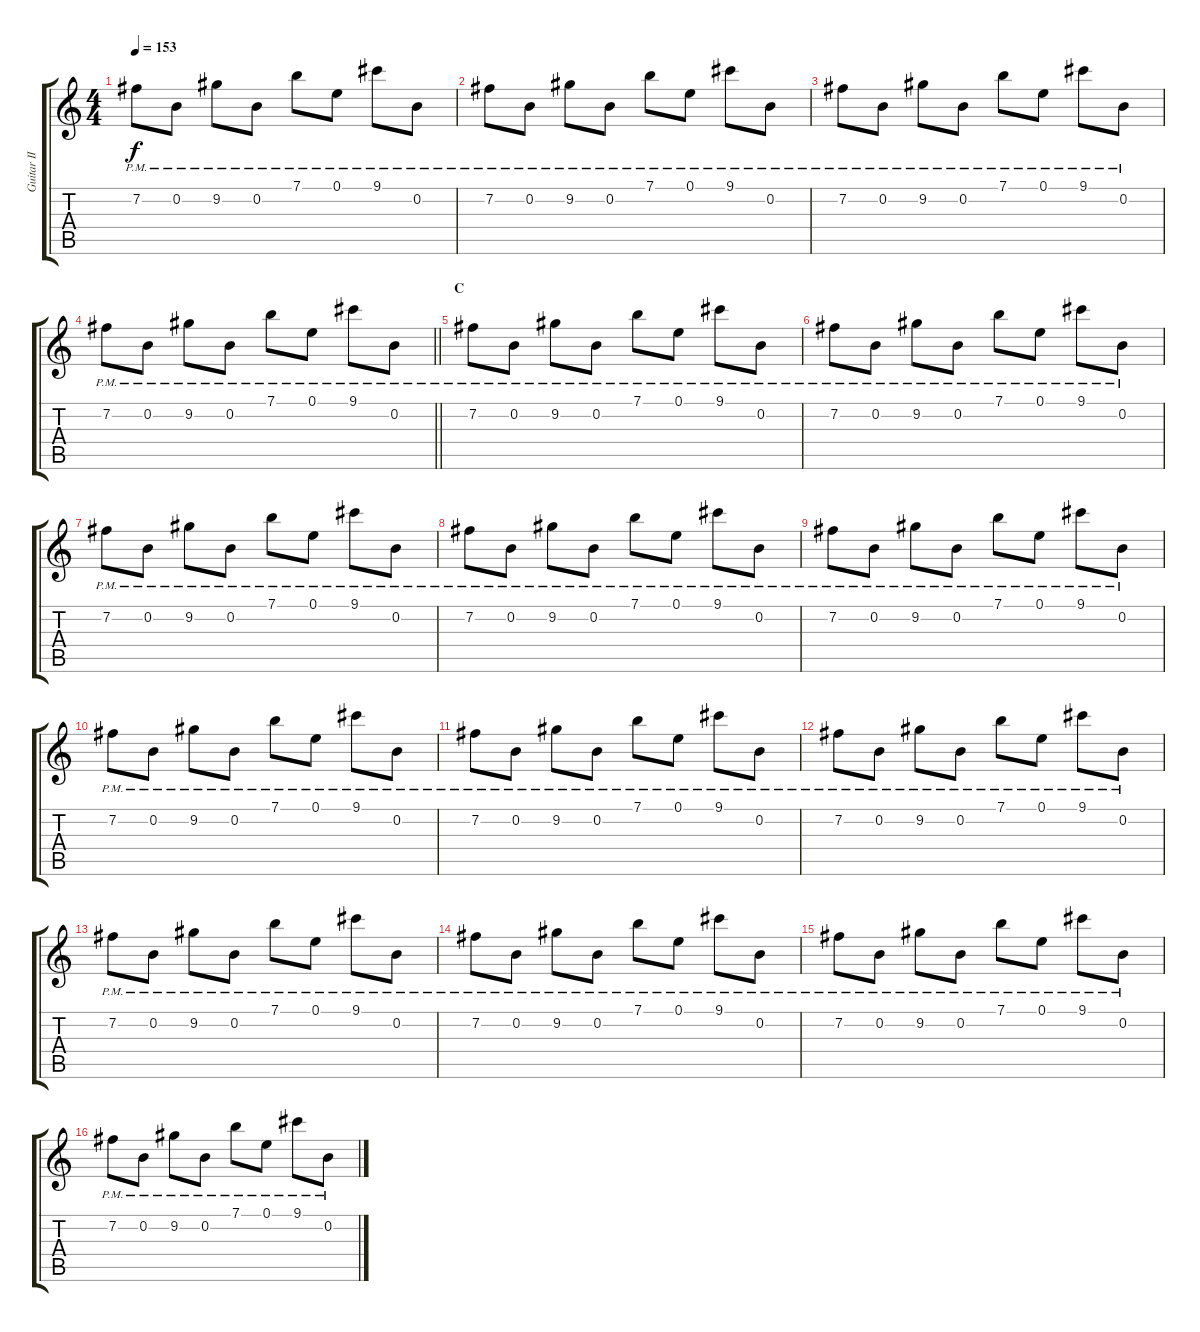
\track ("Guitar II - Kita" "Guitar II ") {instrument overdrivenguitar}
\staff {score tabs}
\tuning (E4 B3 G3 D3 A2 E2) {hide}
\ts (4 4)
\tempo 153
\clef g2
\ks c
7.2{pm}.8{dy f} 0.2{pm}.8 9.2{pm}.8 0.2{pm}.8 7.1{pm}.8 0.1{pm}.8 9.1{pm}.8 0.2{pm}.8 |
7.2{pm}.8 0.2{pm}.8 9.2{pm}.8 0.2{pm}.8 7.1{pm}.8 0.1{pm}.8 9.1{pm}.8 0.2{pm}.8 |
7.2{pm}.8 0.2{pm}.8 9.2{pm}.8 0.2{pm}.8 7.1{pm}.8 0.1{pm}.8 9.1{pm}.8 0.2{pm}.8 |
\barLineRight lightlight
7.2{pm}.8 0.2{pm}.8 9.2{pm}.8 0.2{pm}.8 7.1{pm}.8 0.1{pm}.8 9.1{pm}.8 0.2{pm}.8 |
\section ("" "C")
7.2{pm}.8 0.2{pm}.8 9.2{pm}.8 0.2{pm}.8 7.1{pm}.8 0.1{pm}.8 9.1{pm}.8 0.2{pm}.8 |
7.2{pm}.8 0.2{pm}.8 9.2{pm}.8 0.2{pm}.8 7.1{pm}.8 0.1{pm}.8 9.1{pm}.8 0.2{pm}.8 |
7.2{pm}.8 0.2{pm}.8 9.2{pm}.8 0.2{pm}.8 7.1{pm}.8 0.1{pm}.8 9.1{pm}.8 0.2{pm}.8 |
7.2{pm}.8 0.2{pm}.8 9.2{pm}.8 0.2{pm}.8 7.1{pm}.8 0.1{pm}.8 9.1{pm}.8 0.2{pm}.8 |
7.2{pm}.8 0.2{pm}.8 9.2{pm}.8 0.2{pm}.8 7.1{pm}.8 0.1{pm}.8 9.1{pm}.8 0.2{pm}.8 |
7.2{pm}.8 0.2{pm}.8 9.2{pm}.8 0.2{pm}.8 7.1{pm}.8 0.1{pm}.8 9.1{pm}.8 0.2{pm}.8 |
7.2{pm}.8 0.2{pm}.8 9.2{pm}.8 0.2{pm}.8 7.1{pm}.8 0.1{pm}.8 9.1{pm}.8 0.2{pm}.8 |
7.2{pm}.8 0.2{pm}.8 9.2{pm}.8 0.2{pm}.8 7.1{pm}.8 0.1{pm}.8 9.1{pm}.8 0.2{pm}.8 |
7.2{pm}.8 0.2{pm}.8 9.2{pm}.8 0.2{pm}.8 7.1{pm}.8 0.1{pm}.8 9.1{pm}.8 0.2{pm}.8 |
7.2{pm}.8 0.2{pm}.8 9.2{pm}.8 0.2{pm}.8 7.1{pm}.8 0.1{pm}.8 9.1{pm}.8 0.2{pm}.8 |
7.2{pm}.8 0.2{pm}.8 9.2{pm}.8 0.2{pm}.8 7.1{pm}.8 0.1{pm}.8 9.1{pm}.8 0.2{pm}.8 |
7.2{pm}.8 0.2{pm}.8 9.2{pm}.8 0.2{pm}.8 7.1{pm}.8 0.1{pm}.8 9.1{pm}.8 0.2{pm}.8
